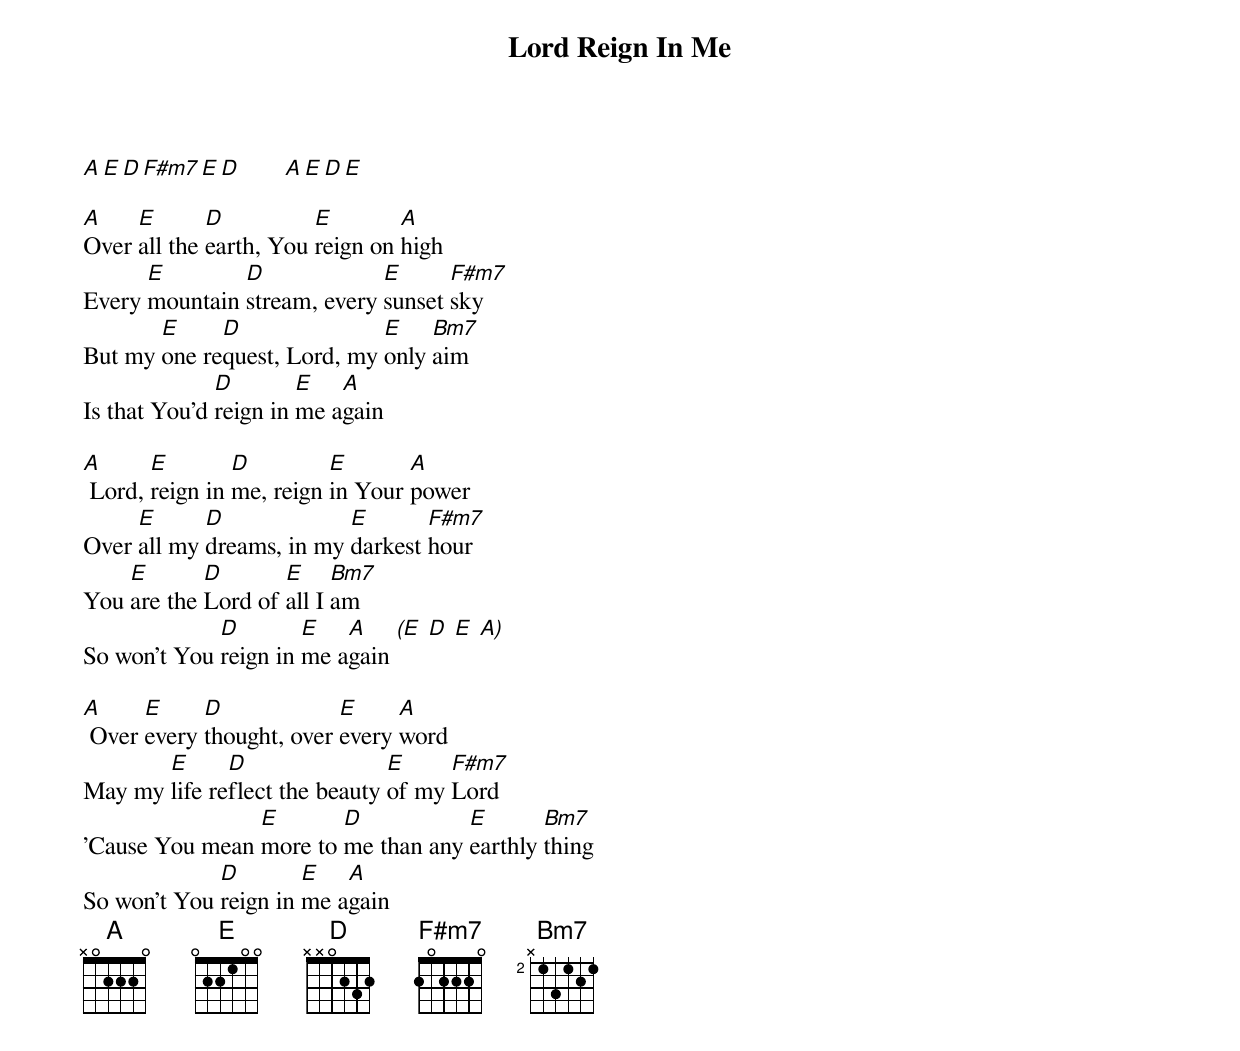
{title: Lord Reign In Me}
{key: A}
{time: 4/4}
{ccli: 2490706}
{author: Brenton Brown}
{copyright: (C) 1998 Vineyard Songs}

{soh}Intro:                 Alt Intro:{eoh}
[A][E][D][F#m7][E][D]       [A][E][D][E]

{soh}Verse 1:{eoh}
[A]Over [E]all the [D]earth, You [E]reign on [A]high
Every [E]mountain [D]stream, every [E]sunset [F#m7]sky
But my [E]one re[D]quest, Lord, my [E]only [Bm7]aim
Is that You'd [D]reign in [E]me a[A]gain

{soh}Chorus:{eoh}
[A] Lord, [E]reign in [D]me, reign [E]in Your [A]power
Over [E]all my [D]dreams, in my [E]darkest [F#m7]hour
You [E]are the [D]Lord of [E]all I [Bm7]am
So won't You [D]reign in [E]me a[A]gain [(E  D  E  A)]

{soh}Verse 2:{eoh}
[A] Over [E]every [D]thought, over [E]every [A]word
May my [E]life re[D]flect the beauty [E]of my [F#m7]Lord
'Cause You mean [E]more to [D]me than any [E]earthly [Bm7]thing
So won't You [D]reign in [E]me a[A]gain
